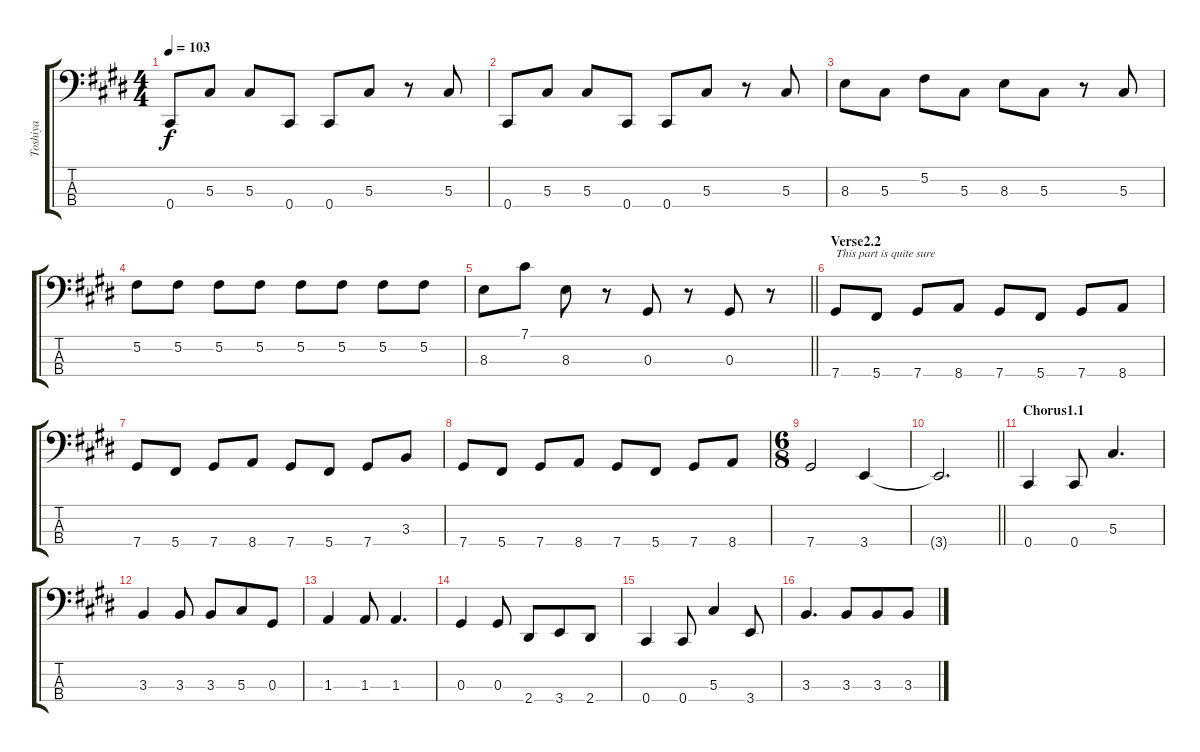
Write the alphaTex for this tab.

\track ("Toshiya" "Toshiya") {instrument electricbasspick}
\staff {score tabs}
\tuning (Gb2 Db2 Ab1 Db1) {hide}
\ts (4 4)
\tempo 103
\clef f4
\ks c#minor
0.4.8{dy f} 5.3.8 5.3.8 0.4.8 0.4.8 5.3.8 r.8 5.3.8 |
0.4.8 5.3.8 5.3.8 0.4.8 0.4.8 5.3.8 r.8 5.3.8 |
8.3.8 5.3.8 5.2.8 5.3.8 8.3.8 5.3.8 r.8 5.3.8 |
5.2.8 5.2.8 5.2.8 5.2.8 5.2.8 5.2.8 5.2.8 5.2.8 |
\barLineRight lightlight
8.3.8 7.1.8 8.3.8 r.8 0.3.8 r.8 0.3.8 r.8 |
\section ("" "Verse2.2")
7.4.8{txt "This part is quite sure"} 5.4.8 7.4.8 8.4.8 7.4.8 5.4.8 7.4.8 8.4.8 |
7.4.8 5.4.8 7.4.8 8.4.8 7.4.8 5.4.8 7.4.8 3.3.8 |
7.4.8 5.4.8 7.4.8 8.4.8 7.4.8 5.4.8 7.4.8 8.4.8 |
\ts (6 8)
7.4.2 3.4.4 |
\barLineRight lightlight
3.4{t}.2{d} |
\section ("" "Chorus1.1")
0.4.4 0.4.8 5.3.4{d} |
3.3.4 3.3.8 3.3.8 5.3.8 0.3.8 |
1.3.4 1.3.8 1.3.4{d} |
0.3.4 0.3.8 2.4.8 3.4.8 2.4.8 |
0.4.4 0.4.8 5.3.4 3.4.8 |
3.3.4{d} 3.3.8 3.3.8 3.3.8
